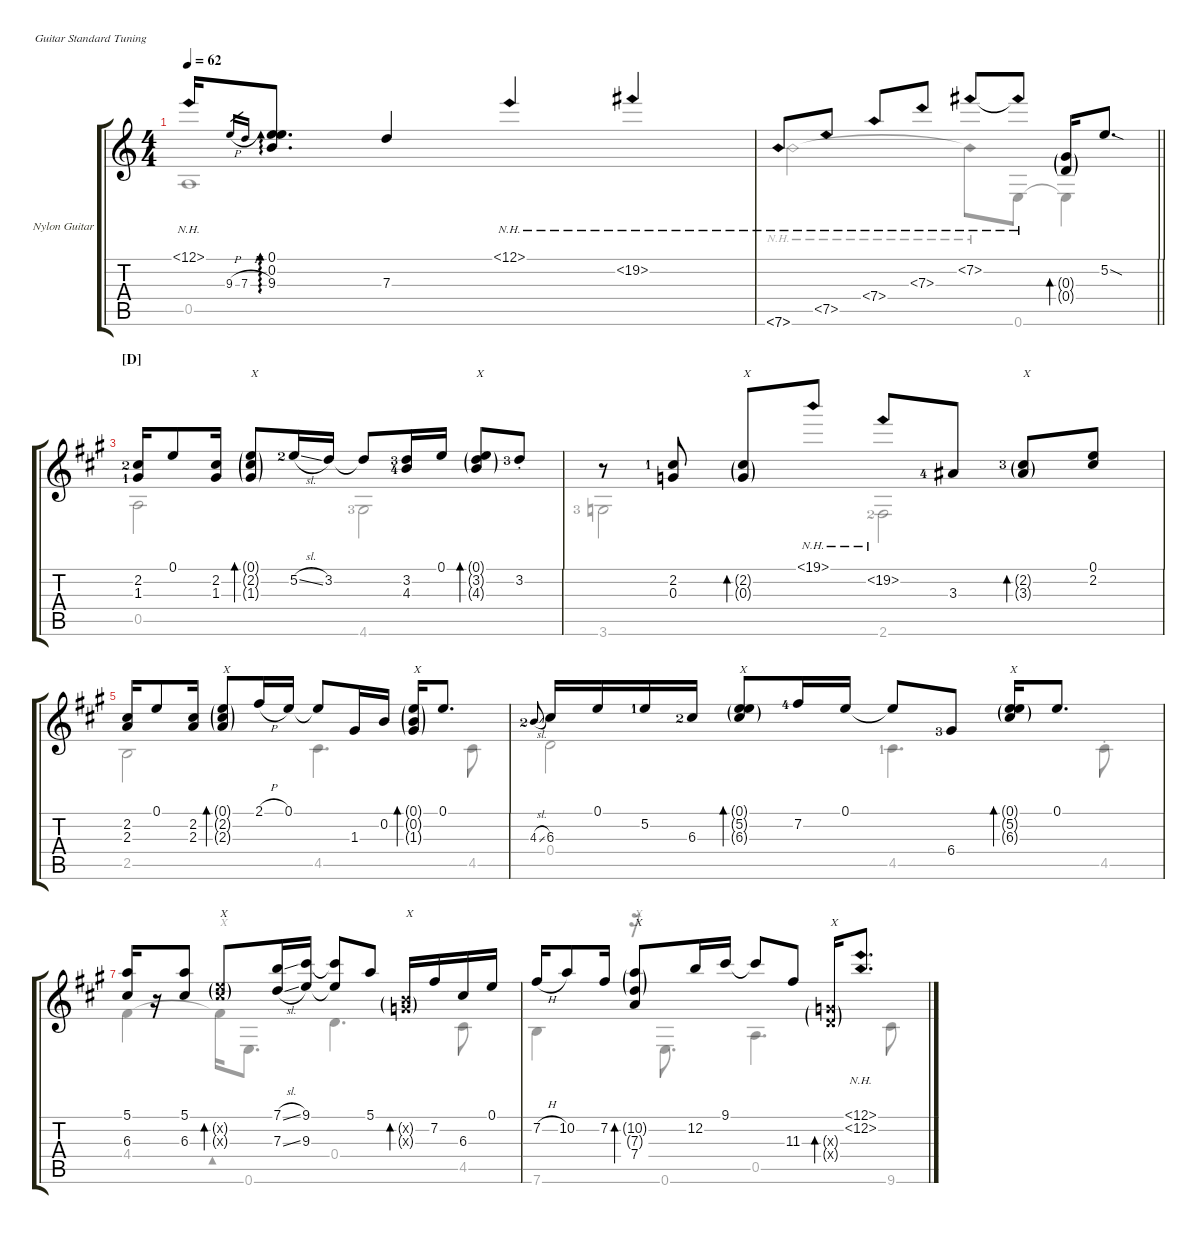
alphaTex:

\defaultSystemsLayout 4
\hideDynamics
\firstSystemTrackNameMode fullname
\firstSystemTrackNameOrientation horizontal
\extendBarLines
\defaultBarNumberDisplay FirstOfSystem
\track ("Nylon Guitar" "n.guit.") {instrument acousticguitarnylon}
\staff {score tabs}
\tuning (E4 B3 G3 D3 A2 E2)
\voice
\ts (4 4)
\tempo 62
\clef g2
\ks c
12.1{nh t}.16{dy mf beam Up} 9.3{h}.16{gr beam Up} 7.3{h}.16{gr beam Up} (0.1 0.2 9.3).8{d ad 0 beam Up} 7.3.4{beam Up} 12.1{nh}.4{beam Up} 19.2{nh acc #}.4{beam Up} |
\barLineRight lightlight
7.6{nh}.8{beam Up} 7.5{nh}.8{beam Up} 7.4{nh}.8{beam Up} 7.3{nh}.8{beam Up} 7.2{nh acc #}.8{beam Up} 7.2{nh t acc #}.8{beam Up} (0.4{g} 0.3{g}).16{bd 34 beam Up} 5.2{sod}.8{d beam Up} |
\section ("D" "")
\ks a
(2.2{lf 3 acc #} 1.3{lf 2 acc #}).16{beam Up} 0.1{acc forcenatural}.8{beam Up} (2.2{acc #} 1.3{acc #}).16{beam Up} (1.3{g acc #} 2.2{g acc #} 0.1{g acc forcenatural}).8{bd 53 txt "X" beam Up} 5.2{sl lf 3 acc forcenatural}.16{beam Up} 3.2{acc forcenatural}.16{beam Up} 3.2{t acc forcenatural}.8{beam Up} (3.2{lf 4 acc forcenatural} 4.3{lf 5 acc forcenatural}).16{beam Up} 0.1{acc forcenatural}.16{beam Up} (0.1{g acc forcenatural} 3.2{g acc forcenatural} 4.3{g acc forcenatural}).8{bd 60 txt "X" beam Up} 3.2{st lf 4 acc forcenatural}.8{beam Up} |
r.8{beam Up} (2.2{lf 2 acc #} 0.3{acc forcenatural}).8{beam Up} (0.3{g acc forcenatural} 2.2{g acc #}).8{bd 97 txt "X" beam Up} 19.1{nh acc forcenatural}.8{beam Up} 19.2{nh acc #}.8{beam Up} 3.3{lf 5 acc #}.8{beam Up} (3.3{g acc #} 2.2{g lf 4 acc #}).8{bd 98 txt "X" beam Up} (0.1{acc forcenatural} 2.2{acc #}).8{beam Up} |
(2.2{acc #} 2.3{acc forcenatural}).16{beam Up} 0.1{acc forcenatural}.8{beam Up} (2.2{acc #} 2.3{acc forcenatural}).16{beam Up} (2.3{g acc forcenatural} 2.2{g acc #} 0.1{g acc forcenatural}).8{bd 61 txt "X" beam Up} 2.1{h acc #}.16{beam Up} 0.1{acc forcenatural}.16{beam Up} 0.1{t acc forcenatural}.8{beam Up} 1.3{acc #}.16{beam Up} 0.2{acc forcenatural}.16{beam Up} (0.1{g acc forcenatural} 0.2{g acc forcenatural} 1.3{g acc #}).16{bd 60 txt "X" beam Up} 0.1{acc forcenatural}.8{d beam Up} |
4.3{sl lf 3 acc forcenatural}.8{gr onbeat beam Up} 6.3{acc #}.16{beam Up} 0.1{acc forcenatural}.16{beam Up} 5.2{lf 2 acc forcenatural}.16{beam Up} 6.3{lf 3 acc #}.16{beam Up} (6.3{g acc #} 5.2{g acc forcenatural} 0.1{g acc forcenatural}).8{bd 70 txt "X" beam Up} 7.2{lf 5 acc #}.16{beam Up} 0.1{acc forcenatural}.16{beam Up} 0.1{t acc forcenatural}.8{beam Up} 6.4{lf 4 acc #}.8{beam Up} (6.3{g acc #} 5.2{g acc forcenatural} 0.1{g acc forcenatural}).16{bd 69 txt "X" beam Up} 0.1{acc forcenatural}.8{d beam Up} |
(5.1{acc forcenatural} 6.3{acc #}).16{beam Up} r.16{beam Up} (6.3{acc #} 5.1{acc forcenatural}).8{beam Up} (5.2{g x acc forcenatural} 6.3{g x acc #}).8{bd 52 txt "X" beam Up} (7.1{sl acc forcenatural} 7.3{sl acc forcenatural}).16{beam Up} (9.1{acc #} 9.3{acc forcenatural}).16{beam Up} (9.1{t acc #} 9.3{t acc forcenatural}).8{beam Up} 5.1{acc forcenatural}.8{beam Up} (0.2{g x acc forcenatural} 0.3{g x acc forcenatural}).16{bd 51 txt "X" beam Up} 7.2{acc #}.16{beam Up} 6.3{acc #}.16{beam Up} 0.1{acc forcenatural}.16{beam Up} |
7.2{h acc #}.16{beam Up} 10.2{acc forcenatural}.8{beam Up} 7.2{acc #}.16{beam Up} (10.2{g acc forcenatural} 7.3{g acc forcenatural} 7.4{acc forcenatural}).8{bd 49 txt "X" beam Up} 12.2{acc forcenatural}.16{beam Up} 9.1{acc #}.16{beam Up} 9.1{t acc #}.8{beam Up} 11.3{acc #}.8{beam Up} (0.4{g x acc forcenatural} 0.3{g x acc forcenatural}).16{bd 48 txt "X" beam Up} (12.2{nh acc forcenatural} 12.1{nh acc forcenatural}).8{d beam Up}
\voice
\clef g2
\ottava regular
\simile none
\ks c
0.5.1{dy mf beam Down} |
\barLineRight lightlight
7.6{nh}.2{beam Down} 7.6{nh t}.8{beam Down} 0.6.8{beam Down} 0.6{t}.4{beam Down} |
\ks a
0.5{acc forcenatural}.2{beam Down} 4.6{lf 4 acc #}.2{beam Down} |
3.6{lf 4 acc forcenatural}.2{beam Down} 2.6{lf 3 acc #}.2{beam Down} |
2.5{acc forcenatural}.2{beam Down} 4.5{acc #}.4{d beam Down} 4.5{acc #}.8{beam Down} |
0.4{acc forcenatural}.2{beam Down} 4.5{lf 2 acc #}.4{d beam Down} 4.5{st acc #}.8{beam Down} |
4.4{acc #}.4{beam Down} 4.4{t acc #}.16{bd 52 txt "X" beam Down} 0.6{acc forcenatural}.8{d beam Down} 0.4{acc forcenatural}.4{d beam Down} 4.5{acc #}.8{beam Down} |
7.6{acc forcenatural}.4{beam Down} r.16{txt "X" beam Down} 0.6{acc forcenatural}.8{d beam Down} 0.5{acc forcenatural}.4{d beam Down} 9.6{acc #}.8{beam Down}
